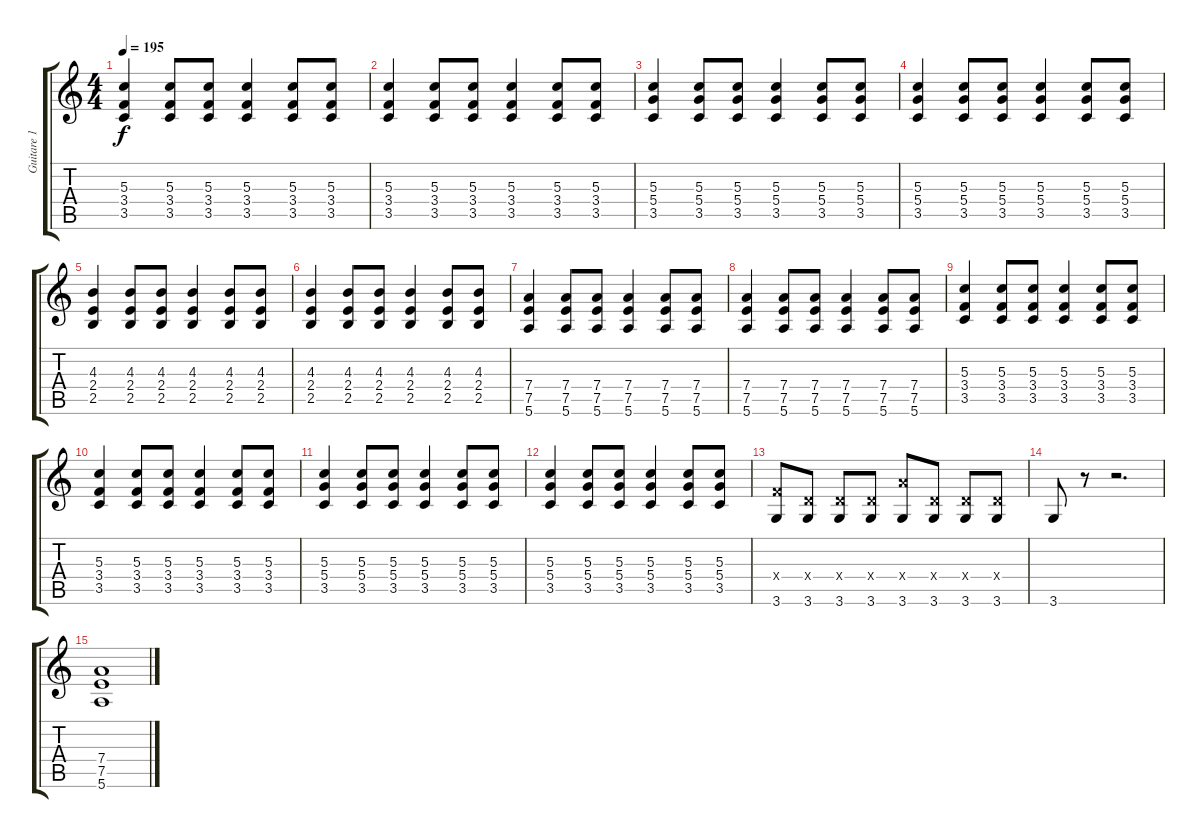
\track ("Guitare 1" "Guitare 1") {instrument distortionguitar}
\staff {score tabs}
\tuning (E4 B3 G3 D3 A2 E2) {hide}
\ts (4 4)
\tempo 195
\clef g2
\ks c
(5.3 3.4 3.5).4{dy f} (5.3 3.4 3.5).8 (5.3 3.4 3.5).8 (5.3 3.4 3.5).4 (5.3 3.4 3.5).8 (5.3 3.4 3.5).8 |
(5.3 3.4 3.5).4 (5.3 3.4 3.5).8 (5.3 3.4 3.5).8 (5.3 3.4 3.5).4 (5.3 3.4 3.5).8 (5.3 3.4 3.5).8 |
(5.3 5.4 3.5).4 (5.3 5.4 3.5).8 (5.3 5.4 3.5).8 (5.3 5.4 3.5).4 (5.3 5.4 3.5).8 (5.3 5.4 3.5).8 |
(5.3 5.4 3.5).4 (5.3 5.4 3.5).8 (5.3 5.4 3.5).8 (5.3 5.4 3.5).4 (5.3 5.4 3.5).8 (5.3 5.4 3.5).8 |
(4.3 2.4 2.5).4 (4.3 2.4 2.5).8 (4.3 2.4 2.5).8 (4.3 2.4 2.5).4 (4.3 2.4 2.5).8 (4.3 2.4 2.5).8 |
(4.3 2.4 2.5).4 (4.3 2.4 2.5).8 (4.3 2.4 2.5).8 (4.3 2.4 2.5).4 (4.3 2.4 2.5).8 (4.3 2.4 2.5).8 |
(7.4 7.5 5.6).4 (7.4 7.5 5.6).8 (7.4 7.5 5.6).8 (7.4 7.5 5.6).4 (7.4 7.5 5.6).8 (7.4 7.5 5.6).8 |
(7.4 7.5 5.6).4 (7.4 7.5 5.6).8 (7.4 7.5 5.6).8 (7.4 7.5 5.6).4 (7.4 7.5 5.6).8 (7.4 7.5 5.6).8 |
(5.3 3.4 3.5).4 (5.3 3.4 3.5).8 (5.3 3.4 3.5).8 (5.3 3.4 3.5).4 (5.3 3.4 3.5).8 (5.3 3.4 3.5).8 |
(5.3 3.4 3.5).4 (5.3 3.4 3.5).8 (5.3 3.4 3.5).8 (5.3 3.4 3.5).4 (5.3 3.4 3.5).8 (5.3 3.4 3.5).8 |
(5.3 5.4 3.5).4 (5.3 5.4 3.5).8 (5.3 5.4 3.5).8 (5.3 5.4 3.5).4 (5.3 5.4 3.5).8 (5.3 5.4 3.5).8 |
(5.3 5.4 3.5).4 (5.3 5.4 3.5).8 (5.3 5.4 3.5).8 (5.3 5.4 3.5).4 (5.3 5.4 3.5).8 (5.3 5.4 3.5).8 |
(3.4{x} 3.6).8 (0.4{x} 3.6).8 (0.4{x} 3.6).8 (0.4{x} 3.6).8 (7.4{x} 3.6).8 (0.4{x} 3.6).8 (0.4{x} 3.6).8 (0.4{x} 3.6).8 |
3.6.8 r.8 r.2{d} |
(7.4 7.5 5.6).1
